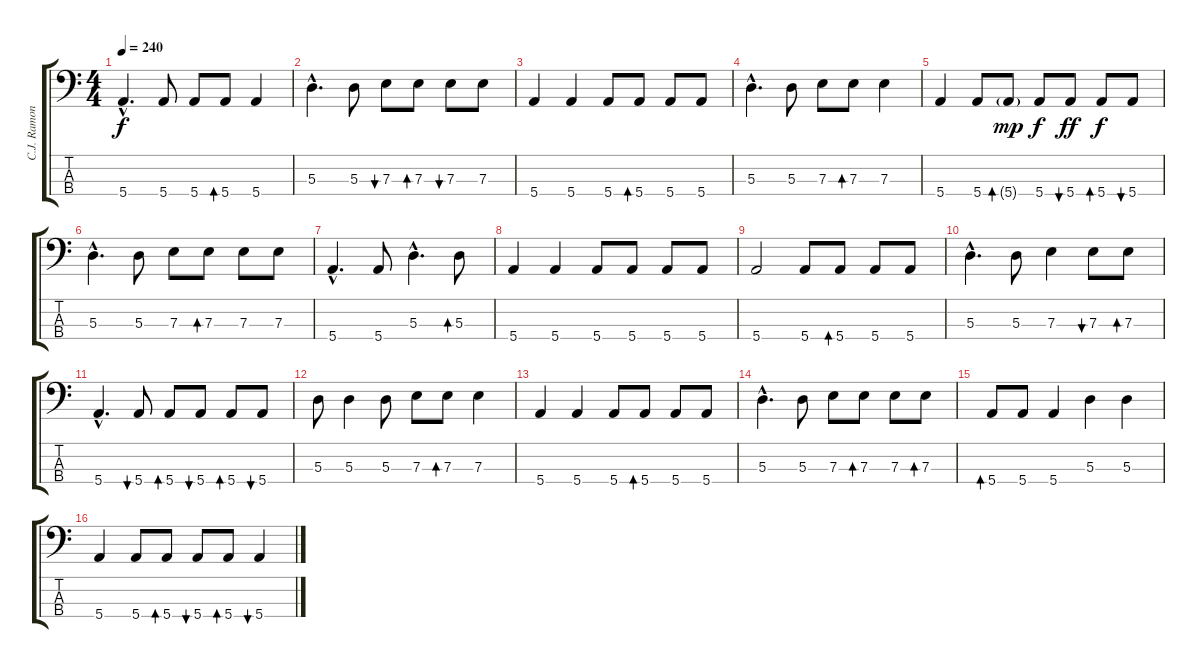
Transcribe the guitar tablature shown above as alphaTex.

\track ("C.J. Ramone" "C.J. Ramon") {instrument electricbasspick}
\staff {score tabs}
\tuning (G2 D2 A1 E1) {hide}
\ts (4 4)
\tempo 240
\clef f4
\ks c
5.4{hac}.4{d dy f instrument electricbasspick} 5.4.8 5.4.8 5.4.8{bd 240} 5.4.4 |
5.3{hac}.4{d} 5.3.8 7.3.8{bu 240} 7.3.8{bd 240} 7.3.8{bu 240} 7.3.8 |
5.4.4 5.4.4 5.4.8 5.4.8{bd 240} 5.4.8 5.4.8 |
5.3{hac}.4{d} 5.3.8 7.3.8 7.3.8{bd 240} 7.3.4 |
5.4.4 5.4.8 5.4{g}.8{bd 240 dy mp} 5.4.8{dy f} 5.4.8{bu 240 dy ff} 5.4.8{bd 240 dy f} 5.4.8{bu 240} |
5.3{hac}.4{d} 5.3.8 7.3.8 7.3.8{bd 240} 7.3.8 7.3.8 |
5.4{hac}.4{d} 5.4.8 5.3{hac}.4{d} 5.3.8{bd 240} |
5.4.4 5.4.4 5.4.8 5.4.8 5.4.8 5.4.8 |
5.4.2 5.4.8 5.4.8{bd 240} 5.4.8 5.4.8 |
5.3{hac}.4{d} 5.3.8 7.3.4 7.3.8{bu 240} 7.3.8{bd 240} |
5.4{hac}.4{d} 5.4.8{bu 240} 5.4.8{bd 240} 5.4.8{bu 240} 5.4.8{bd 240} 5.4.8{bu 240} |
5.3.8 5.3.4 5.3.8 7.3.8 7.3.8{bd 240} 7.3.4 |
5.4.4 5.4.4 5.4.8 5.4.8{bd 240} 5.4.8 5.4.8 |
5.3{hac}.4{d} 5.3.8 7.3.8 7.3.8{bd 240} 7.3.8 7.3.8{bd 240} |
5.4.8{bd 240} 5.4.8 5.4.4 5.3.4 5.3.4 |
5.4.4 5.4.8 5.4.8{bd 240} 5.4.8{bu 240} 5.4.8{bd 240} 5.4.4{bu 240}
